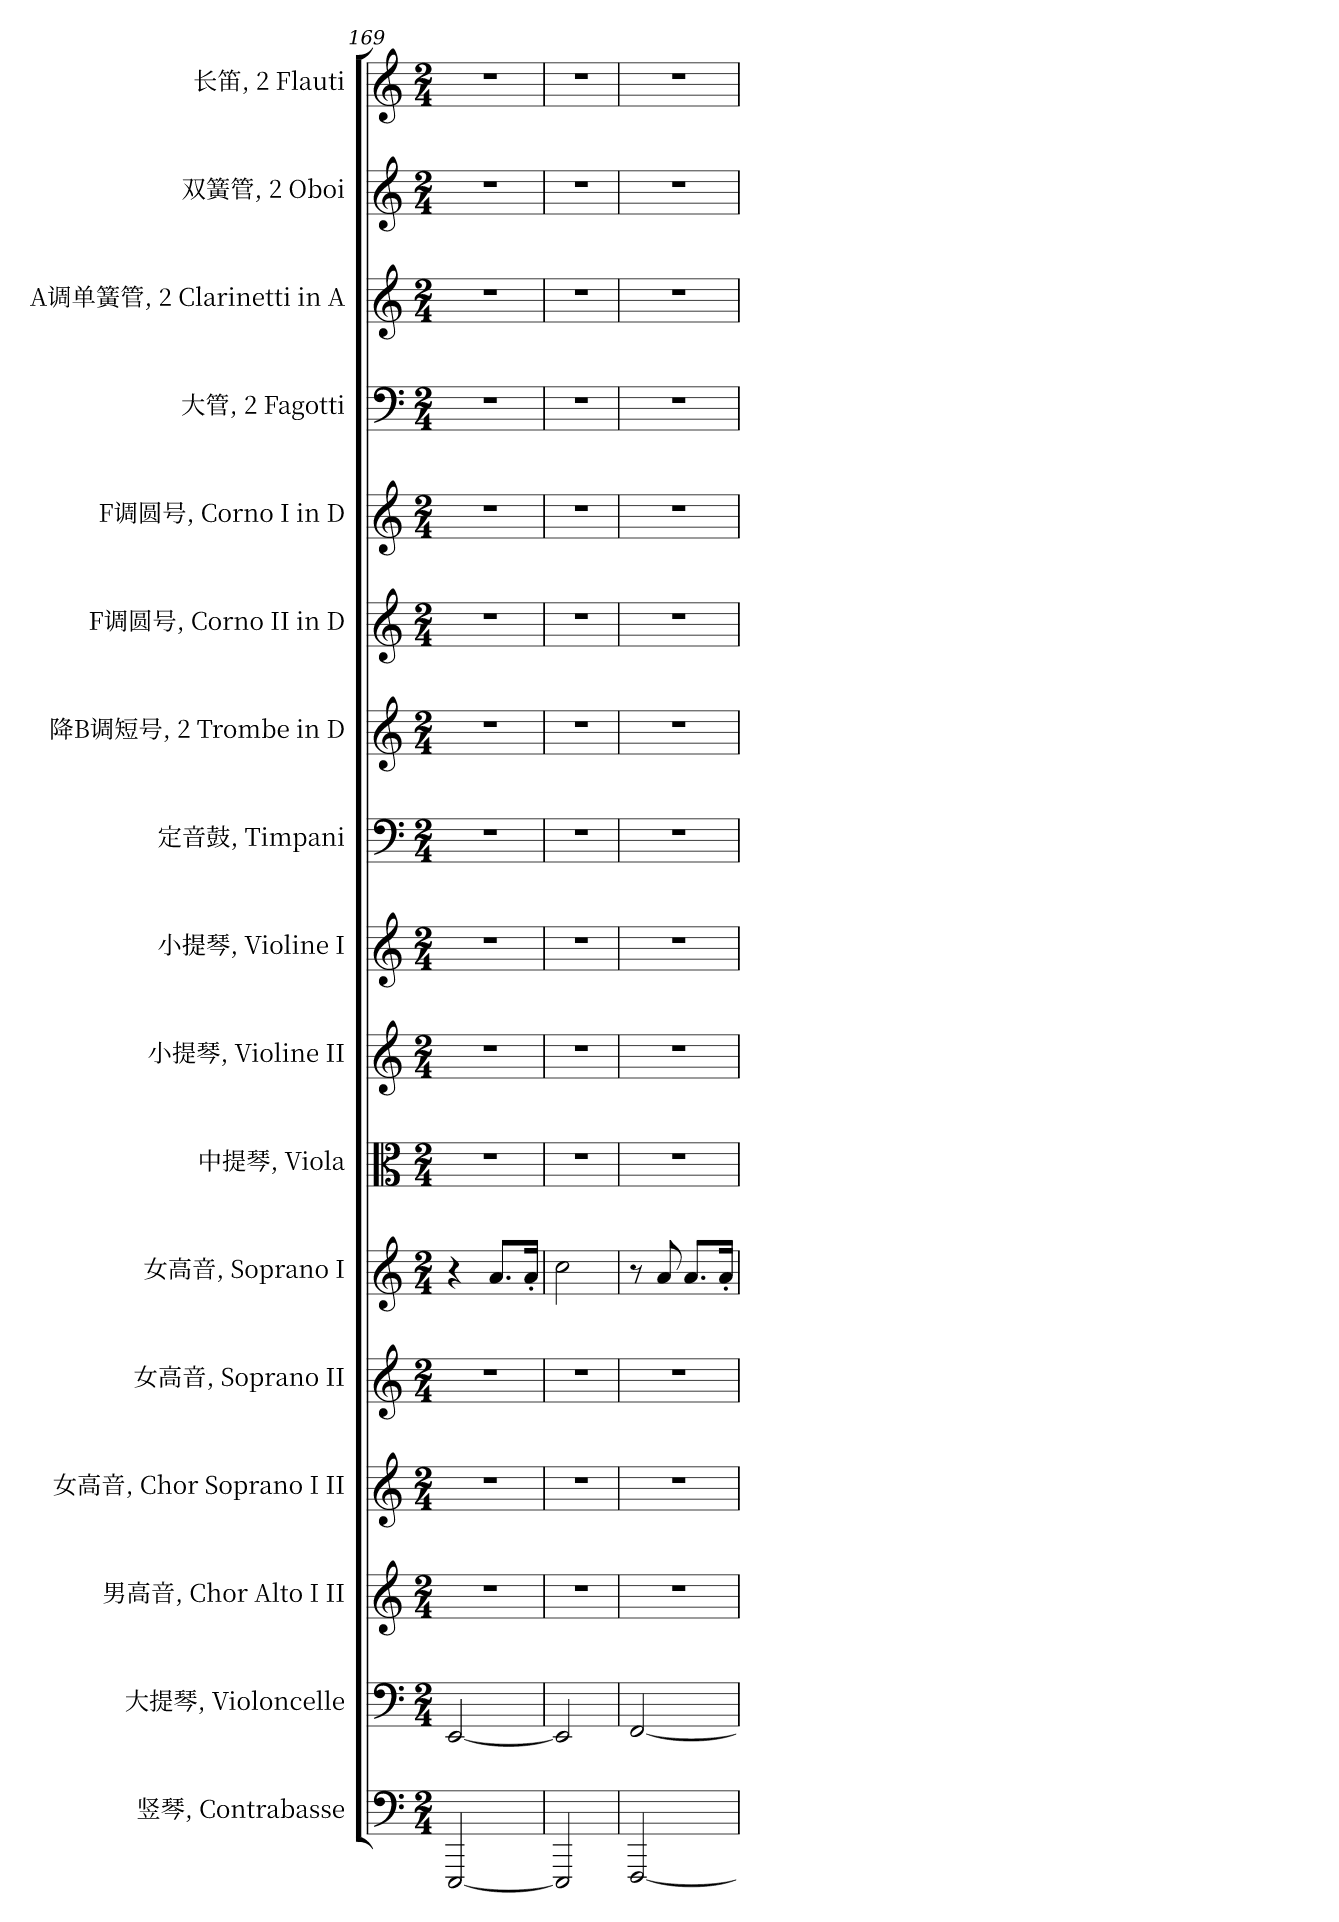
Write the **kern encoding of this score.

**kern	**kern	**kern	**kern	**kern	**kern	**kern	**kern	**kern	**kern	**kern	**kern	**kern	**kern	**kern	**kern	**kern
*part17	*part16	*part15	*part14	*part13	*part12	*part11	*part10	*part9	*part8	*part7	*part6	*part5	*part4	*part3	*part2	*part1
*staff17	*staff16	*staff15	*staff14	*staff13	*staff12	*staff11	*staff10	*staff9	*staff8	*staff7	*staff6	*staff5	*staff4	*staff3	*staff2	*staff1
*I"竖琴, Contrabasse	*I"大提琴, Violoncelle	*I"男高音, Chor Alto I II	*I"女高音, Chor Soprano I II	*I"女高音, Soprano II	*I"女高音, Soprano I	*I"中提琴, Viola	*I"小提琴, Violine II	*I"小提琴, Violine I	*I"定音鼓, Timpani	*I"降B调短号, 2 Trombe in D	*I"F调圆号, Corno II in D	*I"F调圆号, Corno I in D	*I"大管, 2 Fagotti	*I"A调单簧管, 2 Clarinetti in A	*I"双簧管, 2 Oboi	*I"长笛, 2 Flauti
*	*I'Vc.	*I'A.	*I'S.	*I'S.	*I'S.	*I'Vla.	*I'Vln.	*I'Vln.	*I'Timp.	*	*	*	*	*I'A Cl.	*I'Ob.	*I'Fl.
*clefF4	*clefF4	*clefG2	*clefG2	*clefG2	*clefG2	*clefC3	*clefG2	*clefG2	*clefF4	*clefG2	*clefG2	*clefG2	*clefF4	*clefG2	*clefG2	*clefG2
*	*	*	*	*	*	*	*	*	*	*ITrd1c2	*ITrd4c7	*ITrd4c7	*	*ITrd2c3	*	*
*k[]	*k[]	*k[]	*k[]	*k[]	*k[]	*k[]	*k[]	*k[]	*k[]	*k[b-e-]	*k[b-]	*k[b-]	*k[]	*k[f#c#g#]	*k[]	*k[]
*M2/4	*M2/4	*M2/4	*M2/4	*M2/4	*M2/4	*M2/4	*M2/4	*M2/4	*M2/4	*M2/4	*M2/4	*M2/4	*M2/4	*M2/4	*M2/4	*M2/4
=169	=169	=169	=169	=169	=169	=169	=169	=169	=169	=169	=169	=169	=169	=169	=169	=169
[2EEE/	[2EE/	2r	2r	2r	4r	2r	2r	2r	2r	2r	2r	2r	2r	2r	2r	2r
.	.	.	.	.	8.a/L	.	.	.	.	.	.	.	.	.	.	.
.	.	.	.	.	16a'/Jk	.	.	.	.	.	.	.	.	.	.	.
!!LO:PB:g=z
=170	=170	=170	=170	=170	=170	=170	=170	=170	=170	=170	=170	=170	=170	=170	=170	=170
2EEE/]	2EE/]	2r	2r	2r	2cc\	2r	2r	2r	2r	2r	2r	2r	2r	2r	2r	2r
=171	=171	=171	=171	=171	=171	=171	=171	=171	=171	=171	=171	=171	=171	=171	=171	=171
[2FFF/	[2FF/	2r	2r	2r	8r	2r	2r	2r	2r	2r	2r	2r	2r	2r	2r	2r
.	.	.	.	.	8a/	.	.	.	.	.	.	.	.	.	.	.
.	.	.	.	.	8.a/L	.	.	.	.	.	.	.	.	.	.	.
.	.	.	.	.	16a'/Jk	.	.	.	.	.	.	.	.	.	.	.
=	=	=	=	=	=	=	=	=	=	=	=	=	=	=	=	=
*-	*-	*-	*-	*-	*-	*-	*-	*-	*-	*-	*-	*-	*-	*-	*-	*-
